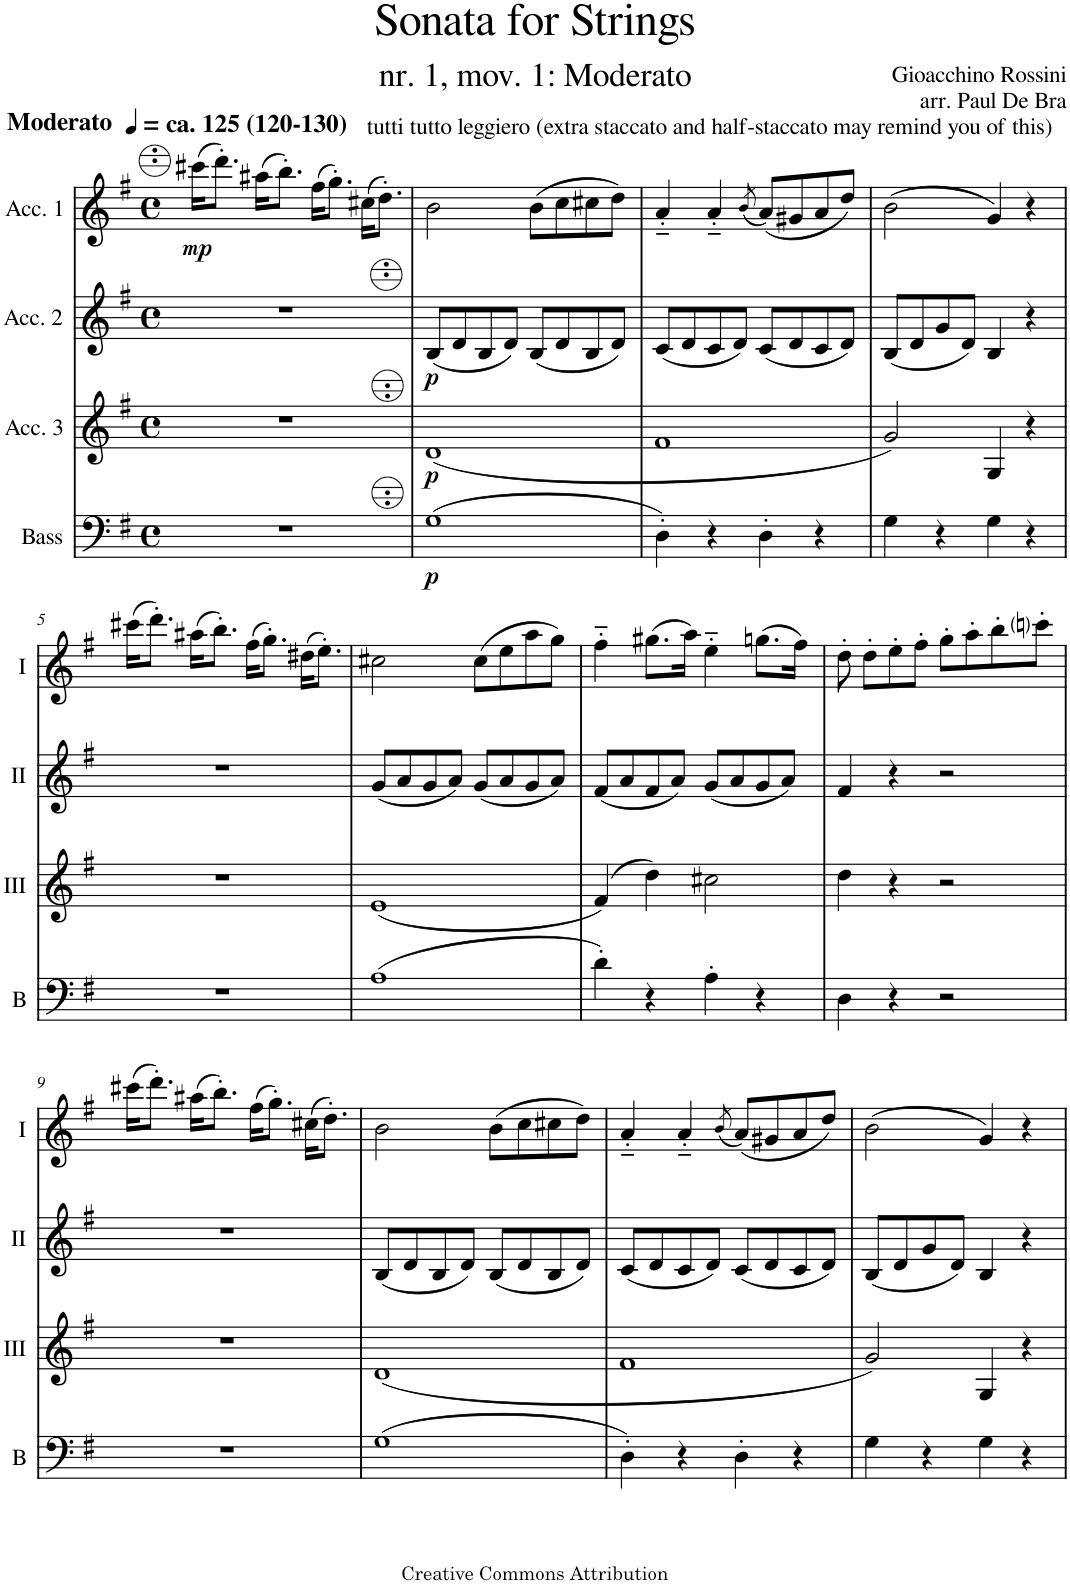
**kern	**dynam	**kern	**dynam	**kern	**dynam	**kern	**dynam
*part4	*part4	*part3	*part3	*part2	*part2	*part1	*part1
*staff4	*staff4	*staff3	*staff3	*staff2	*staff2	*staff1	*staff1
*I"Bass	*	*I"Acc. 3	*	*I"Acc. 2	*	*I"Acc. 1	*
*I'B	*	*	*	*	*	*	*
*clefF4	*	*clefG2	*	*clefG2	*	*clefG2	*
*Trd7c12	*	*Trd7c12	*	*	*	*	*
*k[f#]	*	*k[f#]	*	*k[f#]	*	*k[f#]	*
*M4/4	*	*M4/4	*	*M4/4	*	*M4/4	*
*met(c)	*	*met(c)	*	*met(c)	*	*met(c)	*
=1	=1	=1	=1	=1	=1	=1	=1
!	!	!	!	!	!	!LO:TX:a:B:t=Moderato	!
!	!	!	!	!	!	!LO:TX:a:t=tutti tutto leggiero (extra staccato and half-staccato may remind you of this)	!
!	!	!	!	!	!	!LO:TX:a:B:t=ca. 125 (120-130)	!
!	!	!	!	!	!	!	!LO:DY:b
1r	.	1r	.	1r	.	(16ccc#X\KL	mp
.	.	.	.	.	.	8.ddd'\J)	.
.	.	.	.	.	.	(16aa#X\KL	.
.	.	.	.	.	.	8.bb'\J)	.
.	.	.	.	.	.	(16ff#\KL	.
.	.	.	.	.	.	8.gg'\J)	.
.	.	.	.	.	.	(16cc#X\KL	.
.	.	.	.	.	.	8.dd'\J)	.
=2	=2	=2	=2	=2	=2	=2	=2
!	!LO:DY:b	!	!LO:DY:b	!	!LO:DY:b	!	!
(1G	p	(1d	p	(8B/L	p	2b\	.
.	.	.	.	8d/	.	.	.
.	.	.	.	8B/	.	.	.
.	.	.	.	8d/J)	.	.	.
.	.	.	.	(8B/L	.	(8b\L	.
.	.	.	.	8d/	.	8cc\	.
.	.	.	.	8B/	.	8cc#X\	.
.	.	.	.	8d/J)	.	8dd\J)	.
=3	=3	=3	=3	=3	=3	=3	=3
4D'\)	.	1f#	.	(8c/L	.	4a'~/	.
.	.	.	.	8d/	.	.	.
4r	.	.	.	8c/	.	4a'~/	.
.	.	.	.	8d/J)	.	.	.
.	.	.	.	.	.	(8qb/	.
4D'\	.	.	.	(8c/L	.	(8a/L)	.
.	.	.	.	8d/	.	8g#X/	.
4r	.	.	.	8c/	.	8a/	.
.	.	.	.	8d/J)	.	8dd/J)	.
=4	=4	=4	=4	=4	=4	=4	=4
4G\	.	2g/)	.	(8B/L	.	(2b\	.
.	.	.	.	8d/	.	.	.
4r	.	.	.	8g/	.	.	.
.	.	.	.	8d/J)	.	.	.
4G\	.	4G/	.	4B/	.	4g/)	.
4r	.	4r	.	4r	.	4r	.
!!LO:LB:g=z
=5	=5	=5	=5	=5	=5	=5	=5
1r	.	1r	.	1r	.	(16ccc#X\KL	.
.	.	.	.	.	.	8.ddd'\J)	.
.	.	.	.	.	.	(16aa#X\KL	.
.	.	.	.	.	.	8.bb'\J)	.
.	.	.	.	.	.	(16ff#\KL	.
.	.	.	.	.	.	8.gg'\J)	.
.	.	.	.	.	.	(16dd#X\KL	.
.	.	.	.	.	.	8.ee'\J)	.
=6	=6	=6	=6	=6	=6	=6	=6
(1A	.	(1e	.	(8g/L	.	2cc#X\	.
.	.	.	.	8a/	.	.	.
.	.	.	.	8g/	.	.	.
.	.	.	.	8a/J)	.	.	.
.	.	.	.	(8g/L	.	(8cc#\L	.
.	.	.	.	8a/	.	8ee\	.
.	.	.	.	8g/	.	8aa\	.
.	.	.	.	8a/J)	.	8gg\J)	.
=7	=7	=7	=7	=7	=7	=7	=7
4d'\)	.	(4f#/)	.	(8f#/L	.	4ff#'~\	.
.	.	.	.	8a/	.	.	.
4r	.	4dd\)	.	8f#/	.	(8.gg#X\L	.
.	.	.	.	8a/J)	.	.	.
.	.	.	.	.	.	16aa\Jk)	.
4A'\	.	2cc#X\	.	(8g/L	.	4ee'~\	.
.	.	.	.	8a/	.	.	.
4r	.	.	.	8g/	.	(8.ggn\L	.
.	.	.	.	8a/J)	.	.	.
.	.	.	.	.	.	16ff#\Jk)	.
=8	=8	=8	=8	=8	=8	=8	=8
4D\	.	4dd\	.	4f#/	.	8dd'\	.
.	.	.	.	.	.	8dd'\L	.
4r	.	4r	.	4r	.	8ee'\	.
.	.	.	.	.	.	8ff#'\J	.
2r	.	2r	.	2r	.	8gg'\L	.
.	.	.	.	.	.	8aa'\	.
.	.	.	.	.	.	8bb'\	.
.	.	.	.	.	.	8cccni'\J	.
!!LO:LB:g=z
=9	=9	=9	=9	=9	=9	=9	=9
1r	.	1r	.	1r	.	(16ccc#X\KL	.
.	.	.	.	.	.	8.ddd'\J)	.
.	.	.	.	.	.	(16aa#X\KL	.
.	.	.	.	.	.	8.bb'\J)	.
.	.	.	.	.	.	(16ff#\KL	.
.	.	.	.	.	.	8.gg'\J)	.
.	.	.	.	.	.	(16cc#X\KL	.
.	.	.	.	.	.	8.dd'\J)	.
=10	=10	=10	=10	=10	=10	=10	=10
(1G	.	(1d	.	(8B/L	.	2b\	.
.	.	.	.	8d/	.	.	.
.	.	.	.	8B/	.	.	.
.	.	.	.	8d/J)	.	.	.
.	.	.	.	(8B/L	.	(8b\L	.
.	.	.	.	8d/	.	8cc\	.
.	.	.	.	8B/	.	8cc#X\	.
.	.	.	.	8d/J)	.	8dd\J)	.
=11	=11	=11	=11	=11	=11	=11	=11
4D'\)	.	1f#	.	(8c/L	.	4a'~/	.
.	.	.	.	8d/	.	.	.
4r	.	.	.	8c/	.	4a'~/	.
.	.	.	.	8d/J)	.	.	.
.	.	.	.	.	.	(8qb/	.
4D'\	.	.	.	(8c/L	.	(8a/L)	.
.	.	.	.	8d/	.	8g#X/	.
4r	.	.	.	8c/	.	8a/	.
.	.	.	.	8d/J)	.	8dd/J)	.
=12	=12	=12	=12	=12	=12	=12	=12
4G\	.	2g/)	.	(8B/L	.	(2b\	.
.	.	.	.	8d/	.	.	.
4r	.	.	.	8g/	.	.	.
.	.	.	.	8d/J)	.	.	.
4G\	.	4G/	.	4B/	.	4g/)	.
4r	.	4r	.	4r	.	4r	.
=	=	=	=	=	=	=	=
*-	*-	*-	*-	*-	*-	*-	*-
